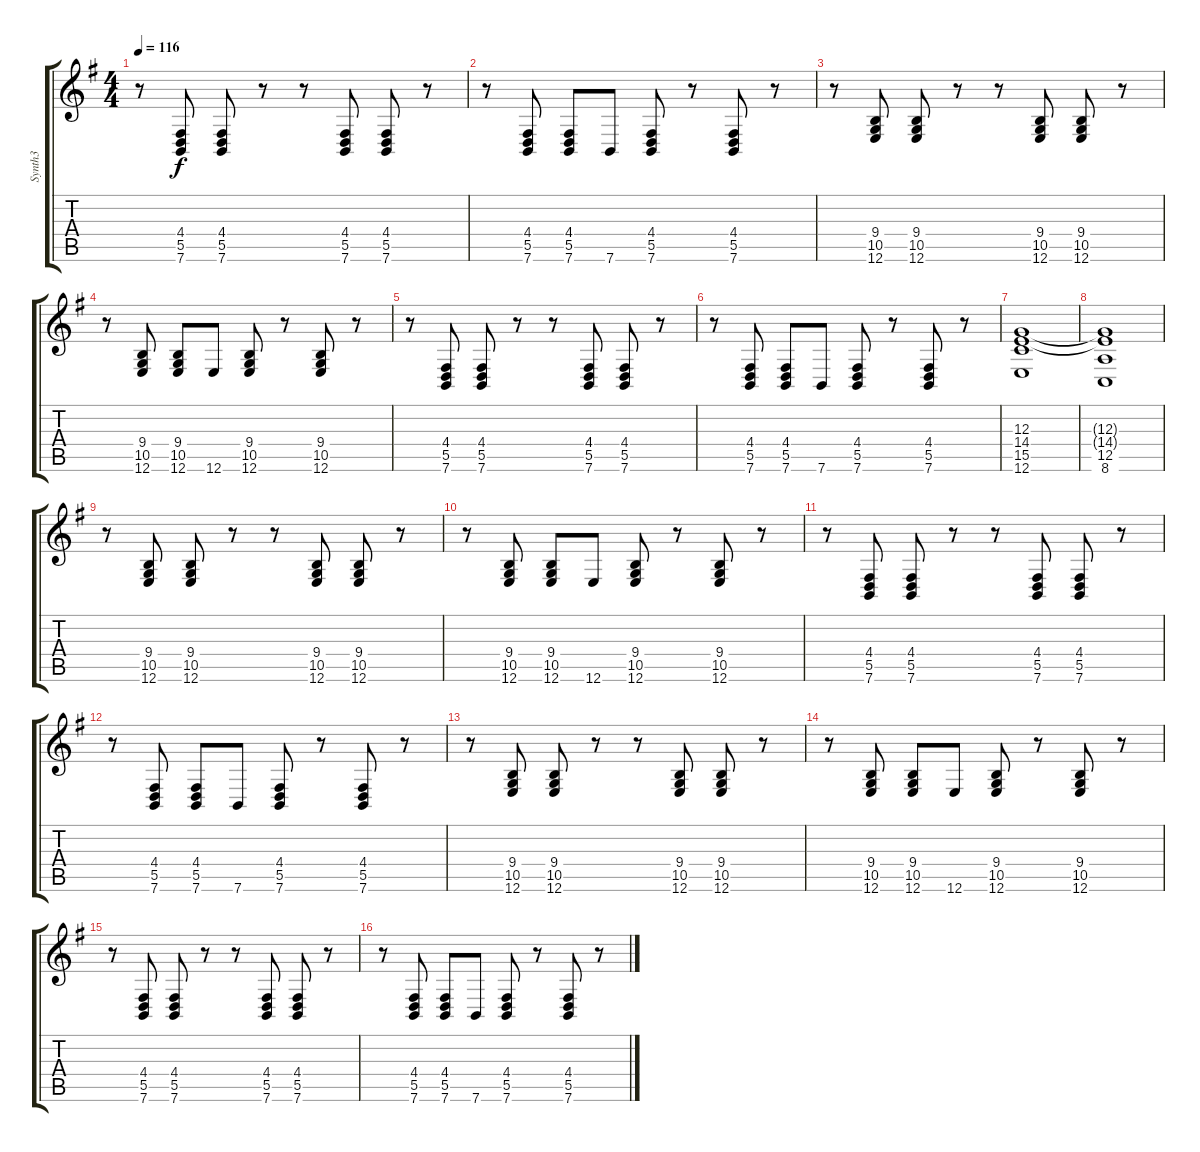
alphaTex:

\track ("Synth3" "Synth3") {instrument stringensemble1}
\staff {score tabs}
\tuning (E4 B3 G3 D3 A2 E2) {hide}
\ts (4 4)
\tempo 116
\clef g2
\ks g
r.8{dy f} (4.4 5.5 7.6).8 (4.4 5.5 7.6).8 r.8 r.8 (4.4 5.5 7.6).8 (4.4 5.5 7.6).8 r.8 |
r.8 (4.4 5.5 7.6).8 (4.4 5.5 7.6).8 7.6.8 (4.4 5.5 7.6).8 r.8 (4.4 5.5 7.6).8 r.8 |
r.8 (9.4 10.5 12.6).8 (9.4 10.5 12.6).8 r.8 r.8 (9.4 10.5 12.6).8 (9.4 10.5 12.6).8 r.8 |
r.8 (9.4 10.5 12.6).8 (9.4 10.5 12.6).8 12.6.8 (9.4 10.5 12.6).8 r.8 (9.4 10.5 12.6).8 r.8 |
r.8 (4.4 5.5 7.6).8 (4.4 5.5 7.6).8 r.8 r.8 (4.4 5.5 7.6).8 (4.4 5.5 7.6).8 r.8 |
r.8 (4.4 5.5 7.6).8 (4.4 5.5 7.6).8 7.6.8 (4.4 5.5 7.6).8 r.8 (4.4 5.5 7.6).8 r.8 |
(12.3 14.4 15.5 12.6).1 |
(12.3{t} 14.4{t} 12.5 8.6).1 |
r.8 (9.4 10.5 12.6).8 (9.4 10.5 12.6).8 r.8 r.8 (9.4 10.5 12.6).8 (9.4 10.5 12.6).8 r.8 |
r.8 (9.4 10.5 12.6).8 (9.4 10.5 12.6).8 12.6.8 (9.4 10.5 12.6).8 r.8 (9.4 10.5 12.6).8 r.8 |
r.8 (4.4 5.5 7.6).8 (4.4 5.5 7.6).8 r.8 r.8 (4.4 5.5 7.6).8 (4.4 5.5 7.6).8 r.8 |
r.8 (4.4 5.5 7.6).8 (4.4 5.5 7.6).8 7.6.8 (4.4 5.5 7.6).8 r.8 (4.4 5.5 7.6).8 r.8 |
r.8 (9.4 10.5 12.6).8 (9.4 10.5 12.6).8 r.8 r.8 (9.4 10.5 12.6).8 (9.4 10.5 12.6).8 r.8 |
r.8 (9.4 10.5 12.6).8 (9.4 10.5 12.6).8 12.6.8 (9.4 10.5 12.6).8 r.8 (9.4 10.5 12.6).8 r.8 |
r.8 (4.4 5.5 7.6).8 (4.4 5.5 7.6).8 r.8 r.8 (4.4 5.5 7.6).8 (4.4 5.5 7.6).8 r.8 |
r.8 (4.4 5.5 7.6).8 (4.4 5.5 7.6).8 7.6.8 (4.4 5.5 7.6).8 r.8 (4.4 5.5 7.6).8 r.8
